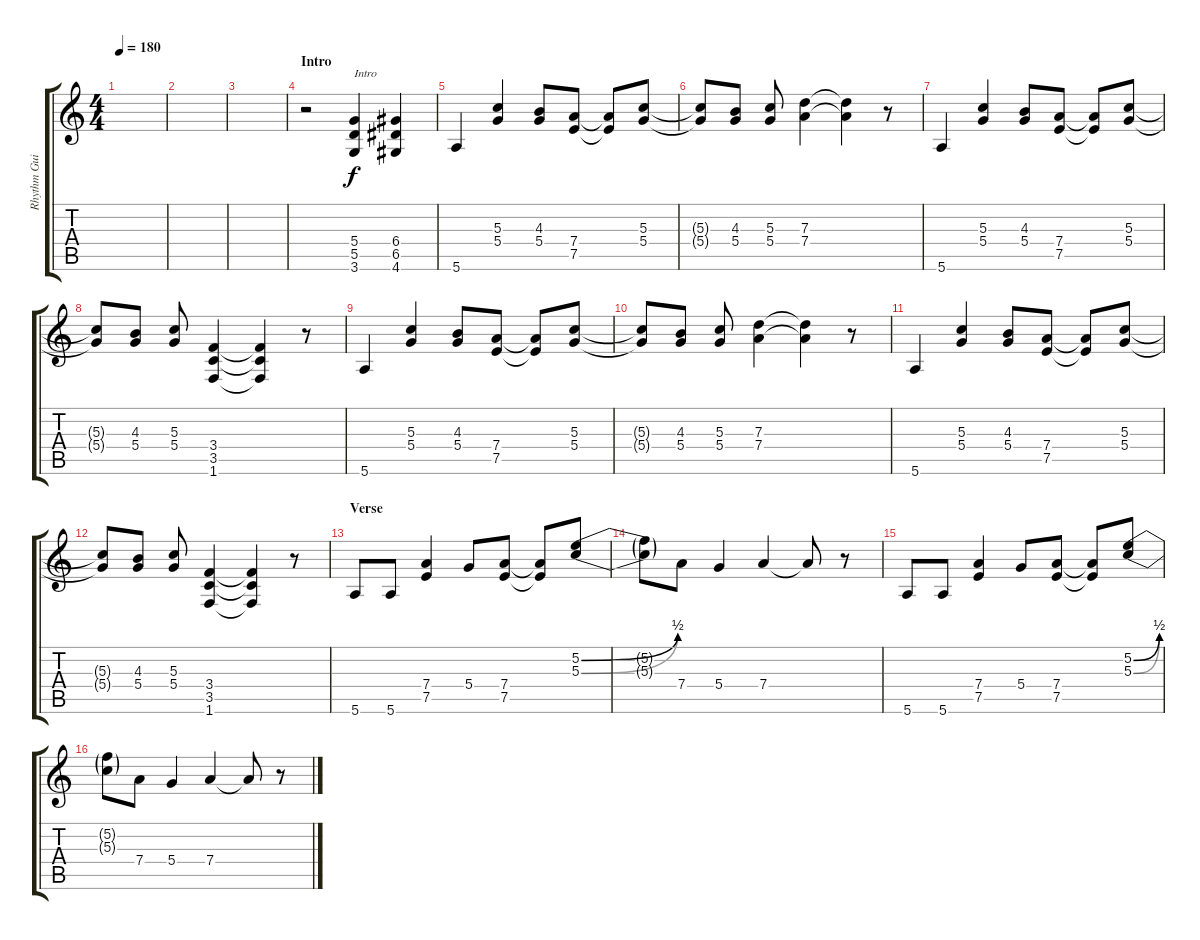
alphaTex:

\track ("Rhythm Guitar" "Rhythm Gui") {instrument overdrivenguitar}
\staff {score tabs}
\tuning (E4 B3 G3 D3 A2 E2) {hide}
\ts (4 4)
\tempo 180
\clef g2
\ks c
|
|
|
\section ("" "Intro")
r.2 (5.4 5.5 3.6).4{txt "Intro"} (6.4 6.5 4.6).4 |
5.6.4 (5.3 5.4).4 (4.3 5.4).8 (7.4 7.5).8 (7.4{t} 7.5{t}).8 (5.3 5.4).8 |
(5.3{t} 5.4{t}).8 (4.3 5.4).8 (5.3 5.4).8 (7.3 7.4).4 (7.3{t} 7.4{t}).4 r.8 |
5.6.4 (5.3 5.4).4 (4.3 5.4).8 (7.4 7.5).8 (7.4{t} 7.5{t}).8 (5.3 5.4).8 |
(5.3{t} 5.4{t}).8 (4.3 5.4).8 (5.3 5.4).8 (3.4 3.5 1.6).4 (3.4{t} 3.5{t} 1.6{t}).4 r.8 |
5.6.4 (5.3 5.4).4 (4.3 5.4).8 (7.4 7.5).8 (7.4{t} 7.5{t}).8 (5.3 5.4).8 |
(5.3{t} 5.4{t}).8 (4.3 5.4).8 (5.3 5.4).8 (7.3 7.4).4 (7.3{t} 7.4{t}).4 r.8 |
5.6.4 (5.3 5.4).4 (4.3 5.4).8 (7.4 7.5).8 (7.4{t} 7.5{t}).8 (5.3 5.4).8 |
(5.3{t} 5.4{t}).8 (4.3 5.4).8 (5.3 5.4).8 (3.4 3.5 1.6).4 (3.4{t} 3.5{t} 1.6{t}).4 r.8 |
\section ("" "Verse")
5.6.8 5.6.8 (7.4 7.5).4 5.4.8 (7.4 7.5).8 (7.4{t} 7.5{t}).8 (5.2{be (bend 0 0 60 2)} 5.3{be (bend 0 0 60 2)}).8 |
(5.2{t} 5.3{t}).8 7.4.8 5.4.4 7.4.4 7.4{t}.8 r.8 |
5.6.8 5.6.8 (7.4 7.5).4 5.4.8 (7.4 7.5).8 (7.4{t} 7.5{t}).8 (5.2{be (bend 0 0 60 2)} 5.3{be (bend 0 0 60 2)}).8 |
(5.2{t} 5.3{t}).8 7.4.8 5.4.4 7.4.4 7.4{t}.8 r.8
